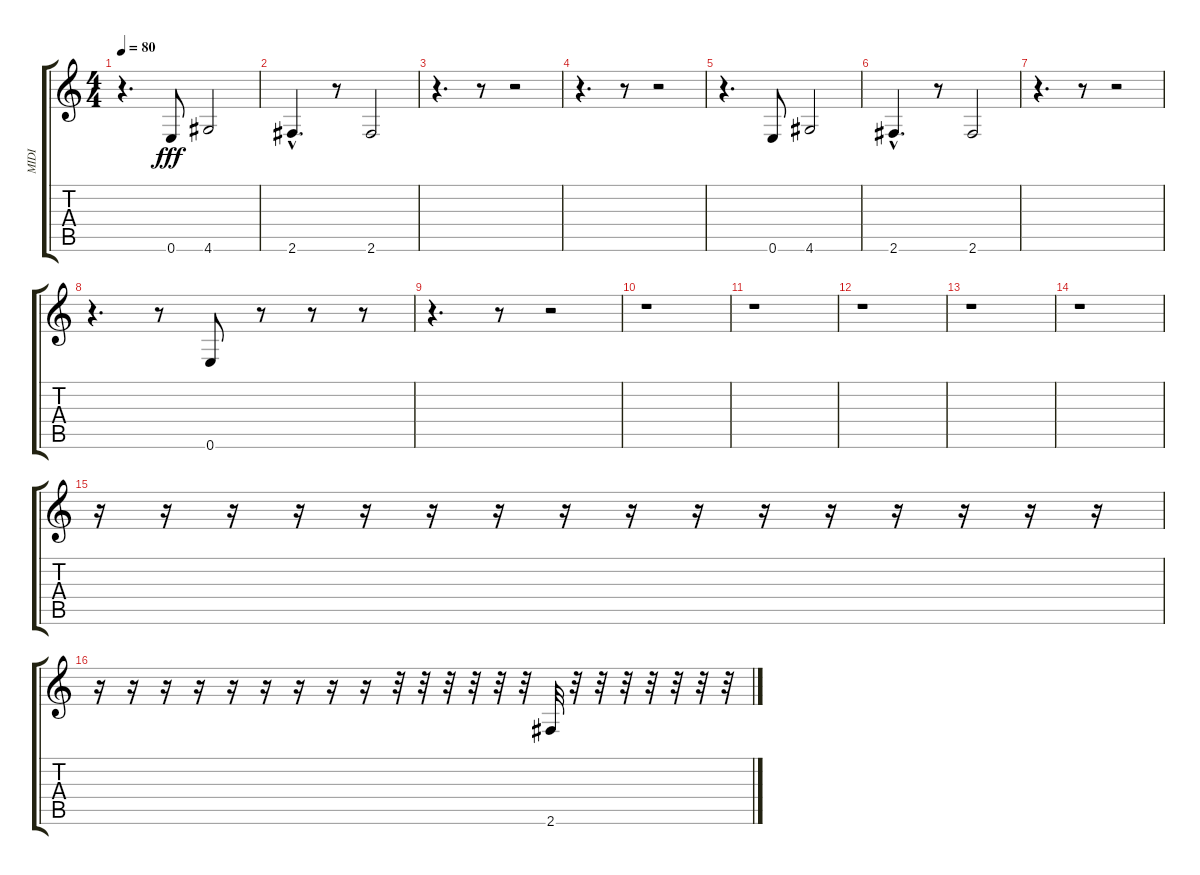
\track ("MIDI" "MIDI") {instrument electricbasspick}
\staff {score tabs}
\tuning (E4 B3 G3 D3 A2 E2) {hide}
\ts (4 4)
\tempo 80
\clef g2
\ks c
r.4{d dy fff} 0.6.8 4.6.2 |
2.6{hac}.4{d} r.8 2.6.2 |
r.4{d} r.8 r.2 |
r.4{d} r.8 r.2 |
r.4{d} 0.6.8 4.6.2 |
2.6{hac}.4{d} r.8 2.6.2 |
r.4{d} r.8 r.2 |
r.4{d} r.8 0.6.8 r.8 r.8 r.8 |
r.4{d} r.8 r.2 |
r.1 |
r.1 |
r.1 |
r.1 |
r.1 |
r.16 r.16 r.16 r.16 r.16 r.16 r.16 r.16 r.16 r.16 r.16 r.16 r.16 r.16 r.16 r.16 |
r.16 r.16 r.16 r.16 r.16 r.16 r.16 r.16 r.16 r.32 r.32 r.32 r.32 r.32 r.32 2.6.32 r.32 r.32 r.32 r.32 r.32 r.32 r.32
